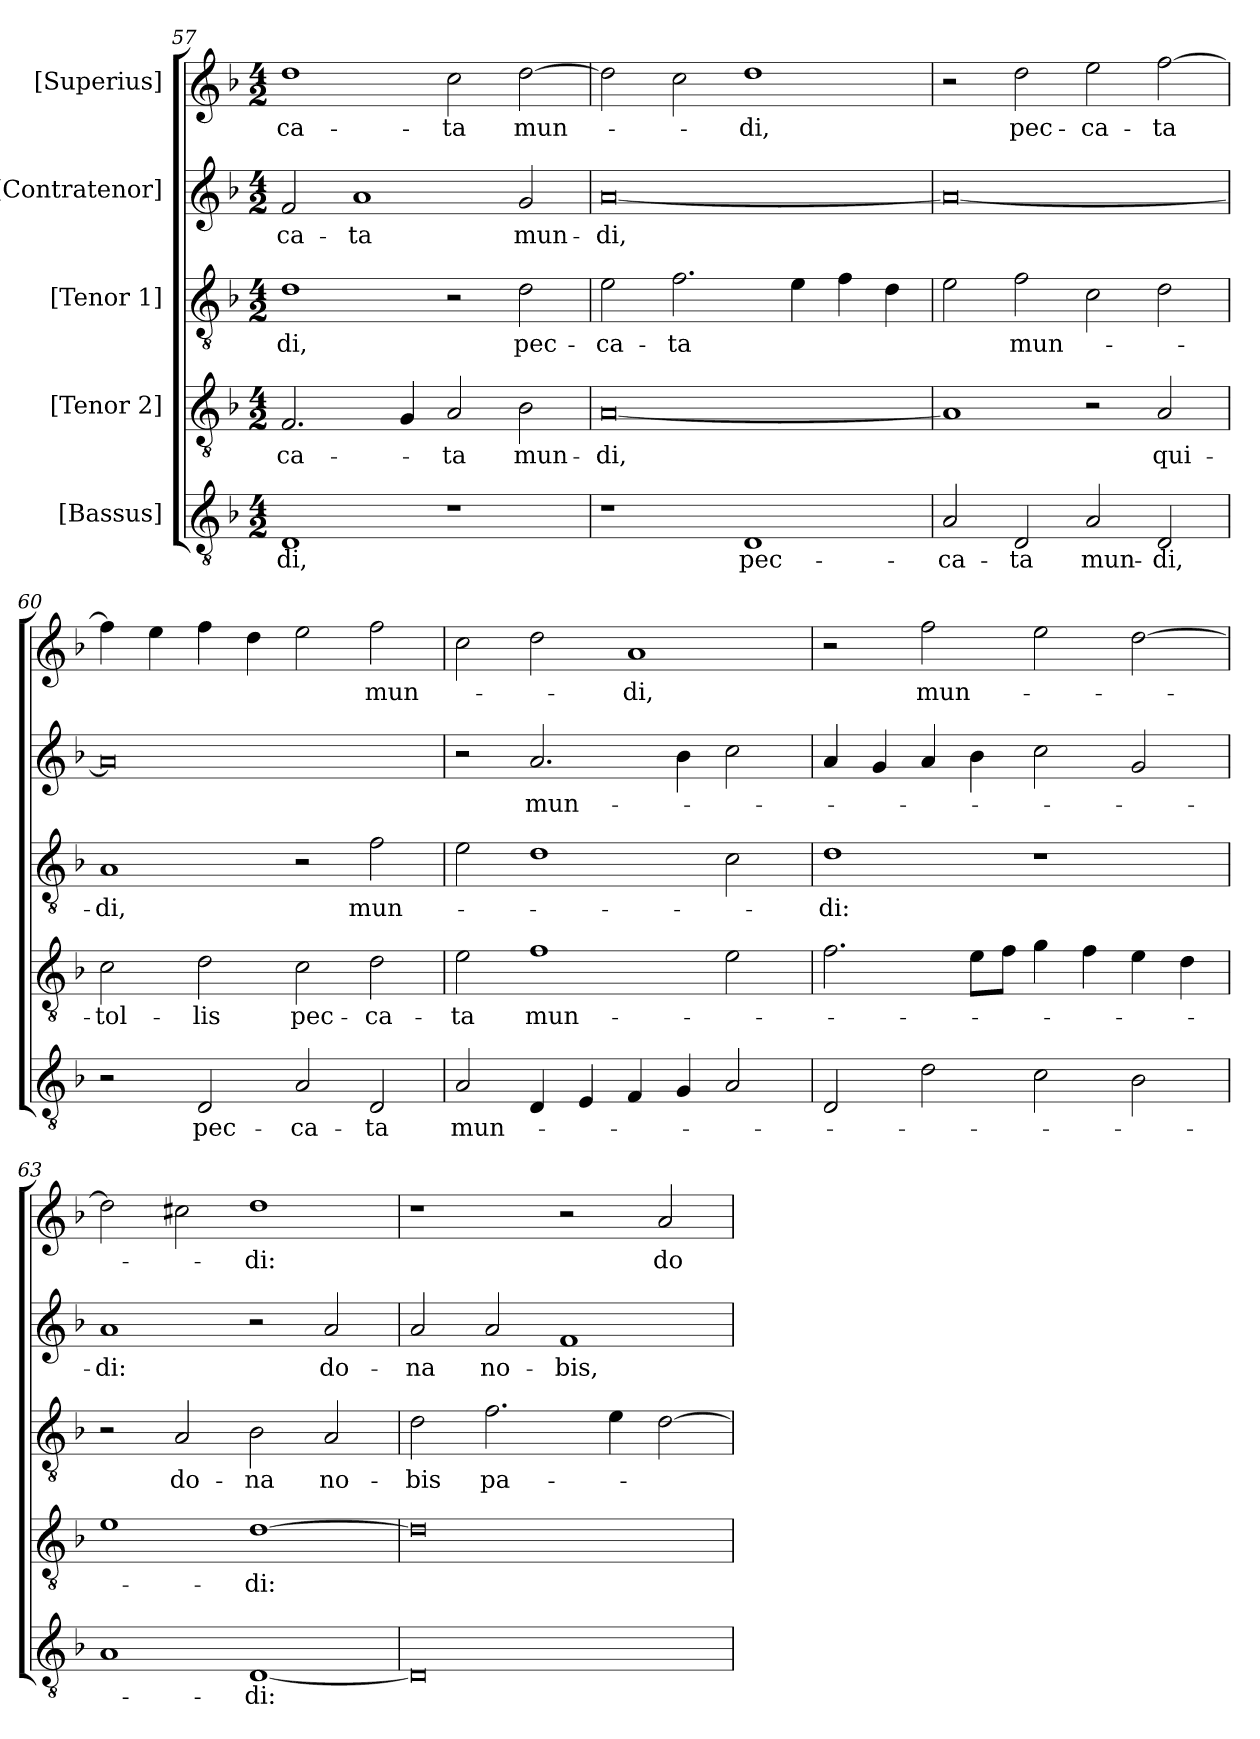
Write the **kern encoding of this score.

**kern	**text	**kern	**text	**kern	**text	**kern	**text	**kern	**text
*part5	*part5	*part4	*part4	*part3	*part3	*part2	*part2	*part1	*part1
*staff5	*staff5	*staff4	*staff4	*staff3	*staff3	*staff2	*staff2	*staff1	*staff1
*I"[Bassus]	*	*I"[Tenor 2]	*	*I"[Tenor 1]	*	*I"[Contratenor]	*	*I"[Superius]	*
*clefGv2	*	*clefGv2	*	*clefGv2	*	*clefG2	*	*clefG2	*
*k[b-]	*	*k[b-]	*	*k[b-]	*	*k[b-]	*	*k[b-]	*
*M4/2	*	*M4/2	*	*M4/2	*	*M4/2	*	*M4/2	*
=57	=57	=57	=57	=57	=57	=57	=57	=57	=57
1D/	-di,	2.F/	-ca-	1d\	-di,	2f/	-ca-	1dd\	-ca-
.	.	.	.	.	.	1a/	-ta	.	.
.	.	4G/	.	.	.	.	.	.	.
1r	.	2A/	-ta	2r	.	.	.	2cc\	-ta
.	.	2B-\	mun-	2d\	pec-	2g/	mun-	[2dd\	mun-
=58	=58	=58	=58	=58	=58	=58	=58	=58	=58
1r	.	[0A/	-di,	2e\	-ca-	[0a/	-di,	2dd\]	.
.	.	.	.	2.f\	-ta	.	.	2cc\	.
1D/	pec-	.	.	.	.	.	.	1dd\	-di,
.	.	.	.	4e\	.	.	.	.	.
.	.	.	.	4f\	.	.	.	.	.
.	.	.	.	4d\	.	.	.	.	.
=59	=59	=59	=59	=59	=59	=59	=59	=59	=59
2A/	-ca-	1A/]	.	2e\	.	0a/_	.	2r	.
2D/	-ta	.	.	2f\	mun-	.	.	2dd\	pec-
2A/	mun-	2r	.	2c\	.	.	.	2ee\	-ca-
2D/	-di,	2A/	qui-	2d\	.	.	.	[2ff\	-ta
=60	=60	=60	=60	=60	=60	=60	=60	=60	=60
2r	.	2c\	tol-	1A/	-di,	0a/]	.	4ff\]	.
.	.	.	.	.	.	.	.	4ee\	.
2D/	pec-	2d\	-lis	.	.	.	.	4ff\	.
.	.	.	.	.	.	.	.	4dd\	.
2A/	-ca-	2c\	pec-	2r	.	.	.	2ee\	.
2D/	-ta	2d\	-ca-	2f\	mun-	.	.	2ff\	mun-
=61	=61	=61	=61	=61	=61	=61	=61	=61	=61
2A/	mun-	2e\	-ta	2e\	.	2r	.	2cc\	.
4D/	.	1f\	mun-	1d\	.	2.a/	mun-	2dd\	.
4E/	.	.	.	.	.	.	.	.	.
4F/	.	.	.	.	.	.	.	1a/	-di,
4G/	.	.	.	.	.	4b-\	.	.	.
2A/	.	2e\	.	2c\	.	2cc\	.	.	.
=62	=62	=62	=62	=62	=62	=62	=62	=62	=62
2D/	.	2.f\	.	1d\	-di:	4a/	.	2r	.
.	.	.	.	.	.	4g/	.	.	.
2d\	.	.	.	.	.	4a/	.	2ff\	mun-
.	.	8e\L	.	.	.	4b-\	.	.	.
.	.	8f\J	.	.	.	.	.	.	.
2c\	.	4g\	.	1r	.	2cc\	.	2ee\	.
.	.	4f\	.	.	.	.	.	.	.
2B-\	.	4e\	.	.	.	2g/	.	[2dd\	.
.	.	4d\	.	.	.	.	.	.	.
=63	=63	=63	=63	=63	=63	=63	=63	=63	=63
1A/	.	1e\	.	2r	.	1a/	-di:	2dd\]	.
.	.	.	.	2A/	do-	.	.	2cc#X\	.
[1D/	-di:	[1d\	-di:	2B-\	-na	2r	.	1dd\	-di:
.	.	.	.	2A/	no-	2a/	do-	.	.
=64	=64	=64	=64	=64	=64	=64	=64	=64	=64
0D/]	.	0d\]	.	2d\	-bis	2a/	-na	1r	.
.	.	.	.	2.f\	pa-	2a/	no-	.	.
.	.	.	.	.	.	1f/	-bis,	2r	.
.	.	.	.	4e\	.	.	.	.	.
.	.	.	.	[2d\	.	.	.	2a/	do-
=	=	=	=	=	=	=	=	=	=
*-	*-	*-	*-	*-	*-	*-	*-	*-	*-
